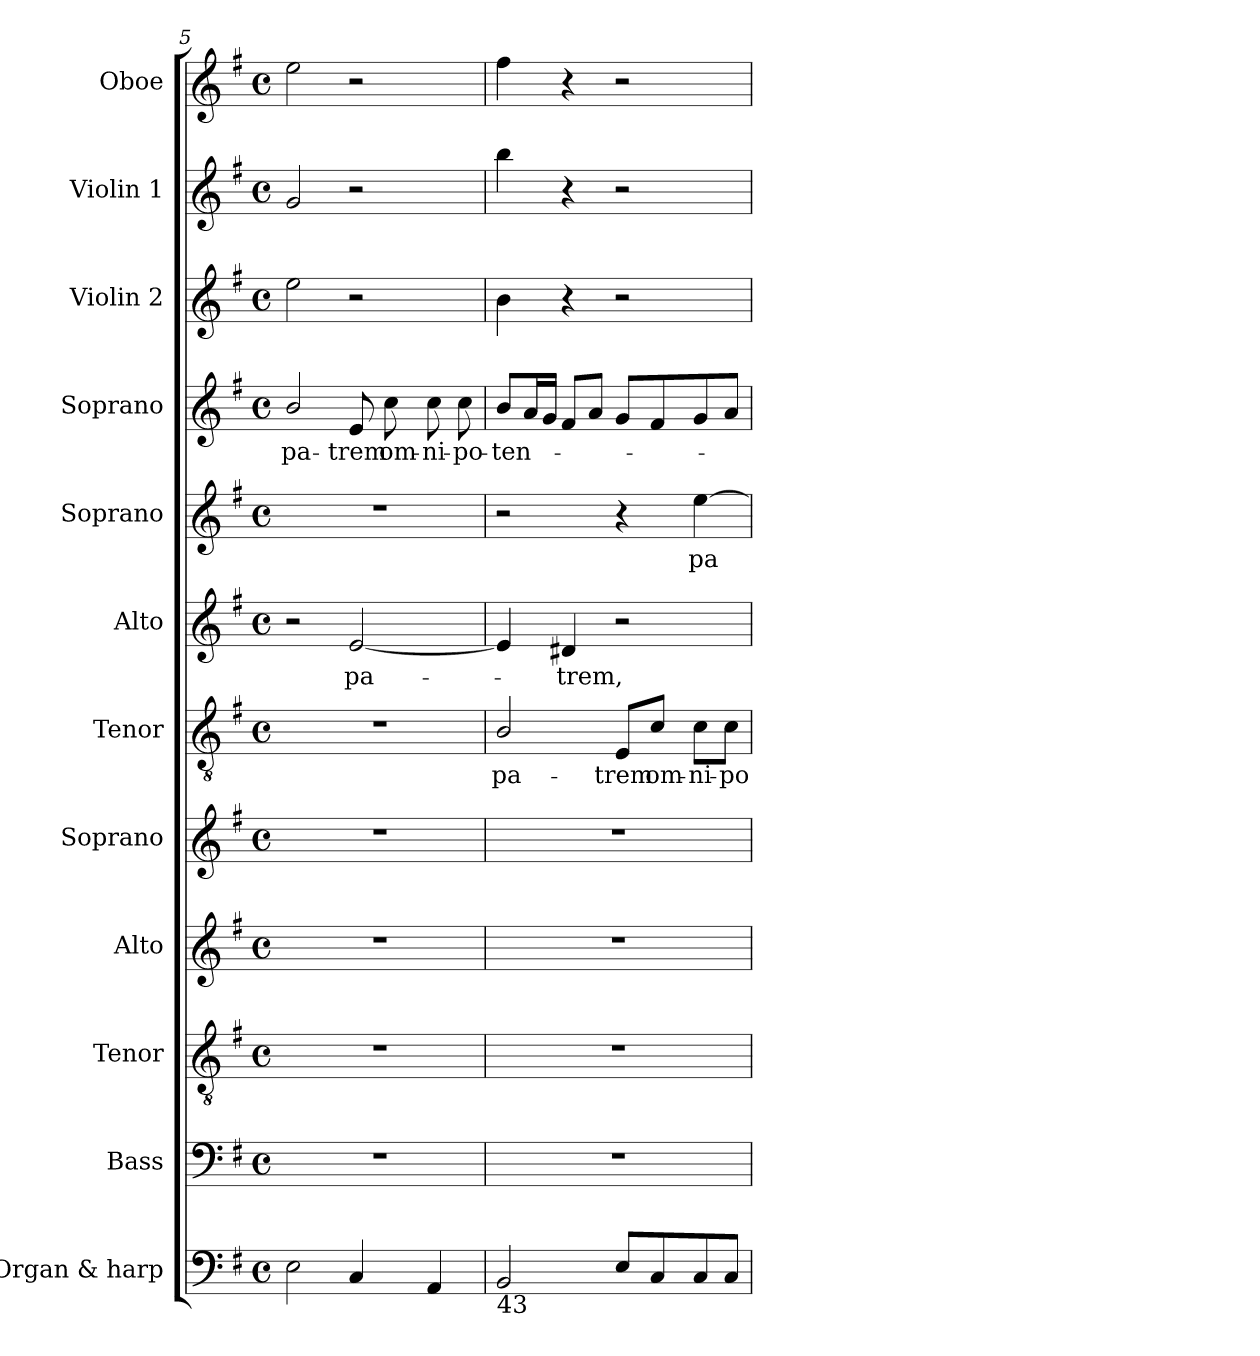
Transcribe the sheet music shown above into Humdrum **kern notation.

**kern	**kern	**kern	**kern	**kern	**kern	**text	**kern	**text	**kern	**text	**kern	**text	**kern	**kern	**kern
*part12	*part11	*part10	*part9	*part8	*part7	*part7	*part6	*part6	*part5	*part5	*part4	*part4	*part3	*part2	*part1
*staff12	*staff11	*staff10	*staff9	*staff8	*staff7	*staff7	*staff6	*staff6	*staff5	*staff5	*staff4	*staff4	*staff3	*staff2	*staff1
*I"Organ & harp	*I"Bass	*I"Tenor	*I"Alto	*I"Soprano	*I"Tenor	*	*I"Alto	*	*I"Soprano	*	*I"Soprano	*	*I"Violin 2	*I"Violin 1	*I"Oboe
*I'Org. & harp	*I'B.	*I'T.	*I'A.	*I'S.	*I'T.	*	*I'A.	*	*I'S.	*	*I'S.	*	*I'Vln. 2	*I'Vln. 1	*I'Ob.
*clefF4	*clefF4	*clefGv2	*clefG2	*clefG2	*clefGv2	*	*clefG2	*	*clefG2	*	*clefG2	*	*clefG2	*clefG2	*clefG2
*	*	*ITrd7c12	*	*	*ITrd7c12	*	*	*	*	*	*	*	*	*	*
*k[f#]	*k[f#]	*k[f#]	*k[f#]	*k[f#]	*k[f#]	*	*k[f#]	*	*k[f#]	*	*k[f#]	*	*k[f#]	*k[f#]	*k[f#]
*G:	*G:	*G:	*G:	*G:	*G:	*	*G:	*	*G:	*	*G:	*	*G:	*G:	*G:
*M4/4	*M4/4	*M4/4	*M4/4	*M4/4	*M4/4	*	*M4/4	*	*M4/4	*	*M4/4	*	*M4/4	*M4/4	*M4/4
*met(c)	*met(c)	*met(c)	*met(c)	*met(c)	*met(c)	*	*met(c)	*	*met(c)	*	*met(c)	*	*met(c)	*met(c)	*met(c)
=5	=5	=5	=5	=5	=5	=5	=5	=5	=5	=5	=5	=5	=5	=5	=5
!	!	!	!	!	!	!	!	!	!	!	!	!LO:LY:b:color=#000000	!	!	!
2Ei\	1r	1r	1r	1r	1r	.	2r	.	1r	.	2bi/	pa-	2eei\	2gi/	2eei\
!	!	!	!	!	!	!	!	!LO:LY:b:color=#000000	!	!	!	!	!	!	!
!	!	!	!	!	!	!	!	!	!	!	!	!LO:LY:b:color=#000000	!	!	!
4Ci/	.	.	.	.	.	.	[2ei/	pa-	.	.	8ei/	-trem	2r	2r	2r
!	!	!	!	!	!	!	!	!	!	!	!	!LO:LY:b:color=#000000	!	!	!
.	.	.	.	.	.	.	.	.	.	.	8cci\	om-	.	.	.
!	!	!	!	!	!	!	!	!	!	!	!	!LO:LY:b:color=#000000	!	!	!
4AAi/	.	.	.	.	.	.	.	.	.	.	8cci\	-ni-	.	.	.
!	!	!	!	!	!	!	!	!	!	!	!	!LO:LY:b:color=#000000	!	!	!
.	.	.	.	.	.	.	.	.	.	.	8cci\	-po-	.	.	.
!!LO:PB:g=z
=6	=6	=6	=6	=6	=6	=6	=6	=6	=6	=6	=6	=6	=6	=6	=6
!	!	!	!	!	!	!LO:LY:b:color=#000000	!	!	!	!	!	!	!	!	!
!LO:TX:b:t=43	!	!	!	!	!	!	!	!	!	!	!	!	!	!	!
!	!	!	!	!	!	!	!	!	!	!	!	!LO:LY:b:color=#000000	!	!	!
2BBi/	1r	1r	1r	1r	2BBi/	pa-	4ei/]	.	2r	.	8bi/L	-ten-	4bi\	4bbi\	4ff#i\
.	.	.	.	.	.	.	.	.	.	.	16ai/L	.	.	.	.
.	.	.	.	.	.	.	.	.	.	.	16gi/JJ	.	.	.	.
!	!	!	!	!	!	!	!	!LO:LY:b:color=#000000	!	!	!	!	!	!	!
.	.	.	.	.	.	.	4d#Xi/	-trem,	.	.	8f#i/L	.	4r	4r	4r
.	.	.	.	.	.	.	.	.	.	.	8ai/J	.	.	.	.
!	!	!	!	!	!	!LO:LY:b:color=#000000	!	!	!	!	!	!	!	!	!
8Ei/L	.	.	.	.	8EEi/L	-trem	2r	.	4r	.	8gi/L	.	2r	2r	2r
!	!	!	!	!	!	!LO:LY:b:color=#000000	!	!	!	!	!	!	!	!	!
8Ci/	.	.	.	.	8Ci/J	om-	.	.	.	.	8f#i/	.	.	.	.
!	!	!	!	!	!	!LO:LY:b:color=#000000	!	!	!	!	!	!	!	!	!
!	!	!	!	!	!	!	!	!	!	!LO:LY:b:color=#000000	!	!	!	!	!
8Ci/	.	.	.	.	8Ci\L	-ni-	.	.	[4eei\	pa-	8gi/	.	.	.	.
!	!	!	!	!	!	!LO:LY:b:color=#000000	!	!	!	!	!	!	!	!	!
8Ci/J	.	.	.	.	8Ci\J	-po-	.	.	.	.	8ai/J	.	.	.	.
=	=	=	=	=	=	=	=	=	=	=	=	=	=	=	=
*-	*-	*-	*-	*-	*-	*-	*-	*-	*-	*-	*-	*-	*-	*-	*-
